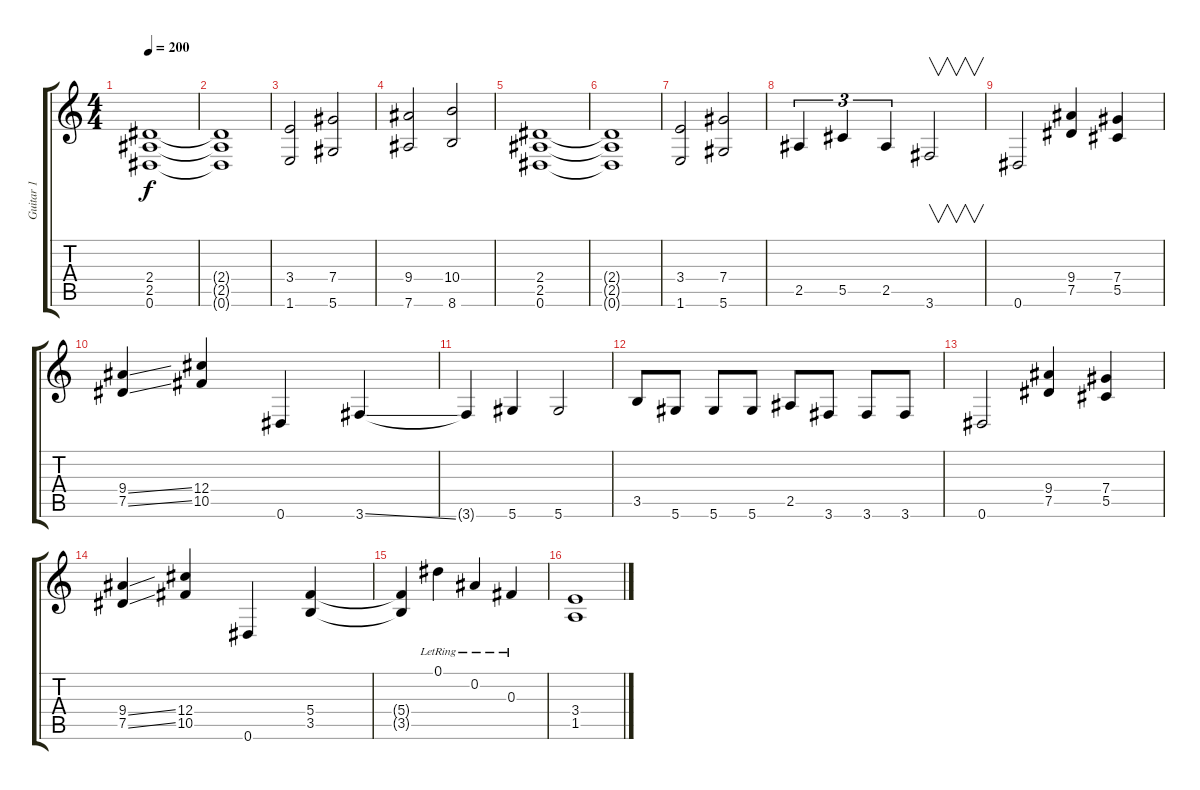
\track ("Guitar 1" "Guitar 1") {instrument overdrivenguitar}
\staff {score tabs}
\tuning (Eb4 Bb3 Gb3 Db3 Ab2 Eb2) {hide}
\ts (4 4)
\tempo 200
\clef g2
\ks c
(2.4 2.5 0.6).1{dy f} |
(2.4{t} 2.5{t} 0.6{t}).1 |
(3.4 1.6).2 (7.4 5.6).2 |
(9.4 7.6).2 (10.4 8.6).2 |
(2.4 2.5 0.6).1 |
(2.4{t} 2.5{t} 0.6{t}).1 |
(3.4 1.6).2 (7.4 5.6).2 |
2.5.4{tu (3 2)} 5.5.4{tu (3 2)} 2.5.4{tu (3 2)} 3.6.2{v} |
0.6.2 (9.4 7.5).4 (7.4 5.5).4 |
(9.4{ss} 7.5{ss}).4 (12.4 10.5).4 0.6.4 3.6{ss}.4 |
3.6{t}.4 5.6.4 5.6.2 |
3.5.8 5.6.8 5.6.8 5.6.8 2.5.8 3.6.8 3.6.8 3.6.8 |
0.6.2 (9.4 7.5).4 (7.4 5.5).4 |
(9.4{ss} 7.5{ss}).4 (12.4 10.5).4 0.6.4 (5.4 3.5).4 |
(5.4{t} 3.5{t}).4 0.1{lr}.4 0.2{lr}.4 0.3{lr}.4 |
(3.4 1.5).1
